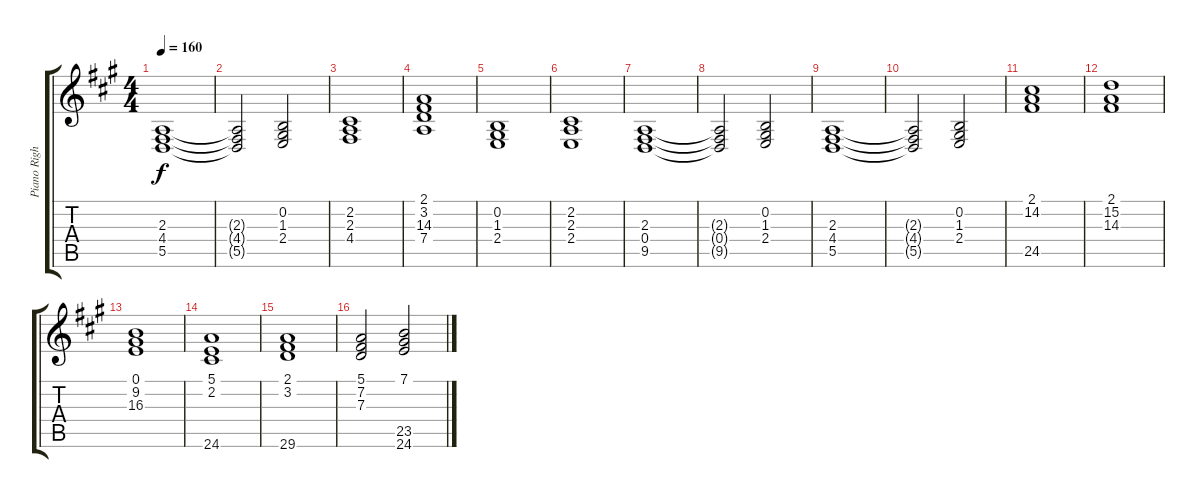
\track ("Piano Right Hand" "Piano Righ") {instrument acousticgrandpiano}
\staff {score tabs}
\tuning (E4 B3 G3 D3 A2 E2) {hide}
\ts (4 4)
\tempo 160
\clef g2
\ks a
(2.3 4.4 5.5).1{dy f} |
(2.3{t} 4.4{t} 5.5{t}).2 (0.2 1.3 2.4).2 |
(2.2 2.3 4.4).1 |
(2.1 3.2 14.3 7.4).1 |
(0.2 1.3 2.4).1 |
(2.2 2.3 2.4).1 |
(2.3 0.4 9.5).1 |
(2.3{t} 0.4{t} 9.5{t}).2 (0.2 1.3 2.4).2 |
(2.3 4.4 5.5).1 |
(2.3{t} 4.4{t} 5.5{t}).2 (0.2 1.3 2.4).2 |
(2.1 14.2 24.5).1 |
(2.1 15.2 14.3).1 |
(0.1 9.2 16.3).1 |
(5.1 2.2 24.6).1 |
(2.1 3.2 29.6).1 |
(5.1 7.2 7.3).2 (7.1 23.5 24.6).2
